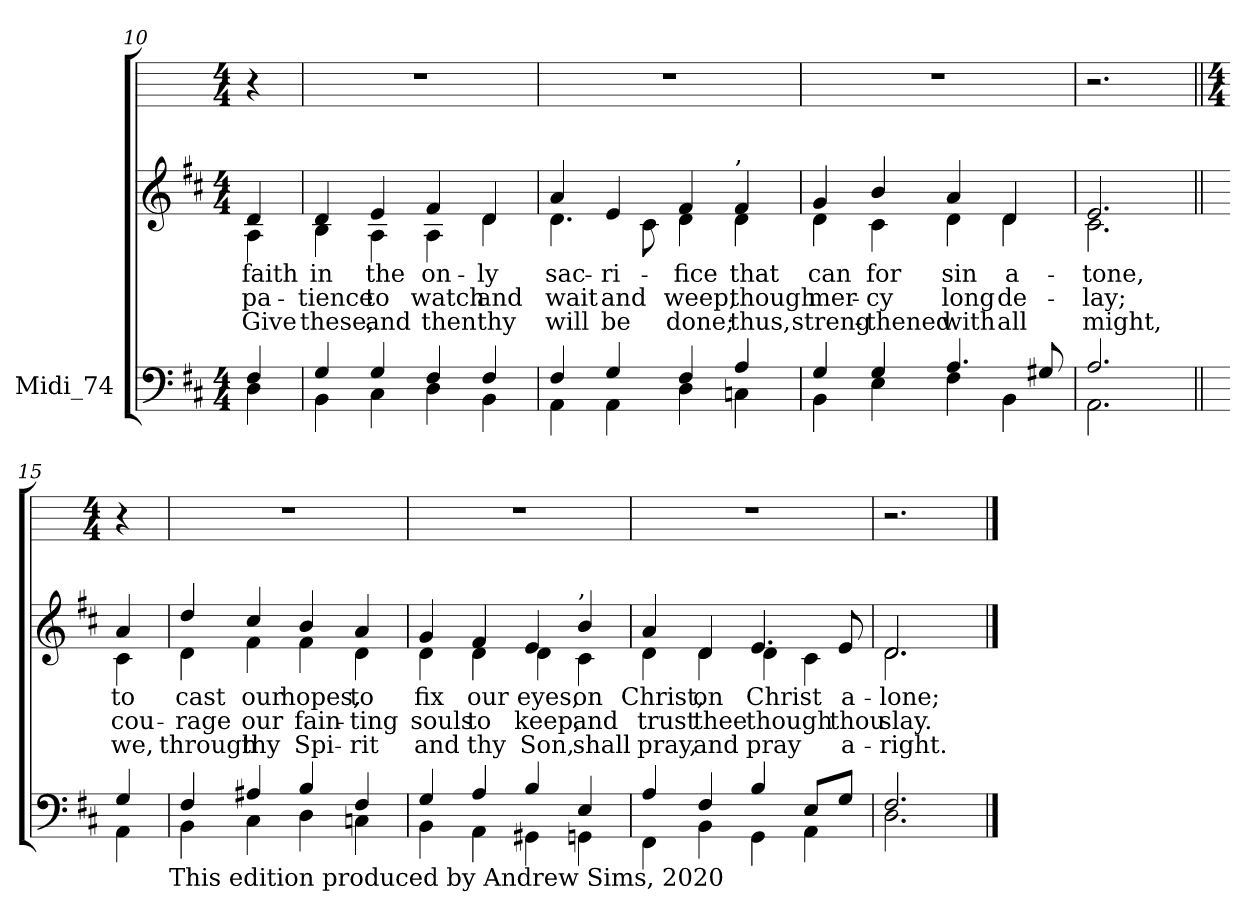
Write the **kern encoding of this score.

**kern	**kern	**text	**text	**text	**kern
*part3	*part2	*part2	*part2	*part2	*part1
*staff3	*staff2	*staff2	*staff2	*staff2	*staff1
*I"Midi_74	*	*	*	*	*
!!LO:LB:g=z
*clefF4	*clefG2	*	*	*	*
*k[f#c#]	*k[f#c#]	*	*	*	*
*D:	*D:	*	*	*	*
*M4/4	*M4/4	*	*	*	*M4/4
=10	=10	=10	=10	=10	=10
*^	*	*	*	*	*
!	!	!	!LO:LY:b	!LO:LY:b	!LO:LY:b	!
*	*	*^	*	*	*	*
4F#/	4D\	4d/	4A\	faith	pa-	-Give	4r
=11	=11	=11	=11	=11	=11	=11	=11
!	!	!	!	!LO:LY:b	!LO:LY:b	!LO:LY:b	!
4G/	4BB\	4d/	4B\	in	tience	these,	1r
!	!	!	!	!LO:LY:b	!LO:LY:b	!LO:LY:b	!
4G/	4C#\	4e/	4A\	the	to	and	.
!	!	!	!	!LO:LY:b	!LO:LY:b	!LO:LY:b	!
4F#/	4D\	4f#/	4A\	on-	-watch	then	.
!	!	!	!	!LO:LY:b	!LO:LY:b	!LO:LY:b	!
4F#/	4BB\	4d/	4d\	ly	and	thy	.
=12	=12	=12	=12	=12	=12	=12	=12
!	!	!	!	!LO:LY:b	!LO:LY:b	!LO:LY:b	!
4F#/	4AA\	4a/	4.d\	sac-	-wait	will	1r
!	!	!	!	!LO:LY:b	!LO:LY:b	!LO:LY:b	!
4G/	4AA\	4e/	.	ri-	-and	be	.
.	.	.	8c#\	.	.	.	.
!	!	!	!	!LO:LY:b	!LO:LY:b	!LO:LY:b	!
4F#/	4D\	4f#/	4d\	fice	weep,	done;	.
!	!	!LO:TX:a:t=,	!	!	!	!	!
!	!	!	!	!LO:LY:b	!LO:LY:b	!LO:LY:b	!
4A/	4Cn\	4f#/	4d\	that	though	thus,	.
=13	=13	=13	=13	=13	=13	=13	=13
!	!	!	!	!LO:LY:b	!LO:LY:b	!LO:LY:b	!
4G/	4BB\	4g/	4d\	can	mer-	-streng-	1r
!	!	!	!	!LO:LY:b	!LO:LY:b	!LO:LY:b	!
4G/	4E\	4b/	4c#\	-for	cy	thened	.
!	!	!	!	!LO:LY:b	!LO:LY:b	!LO:LY:b	!
4.A/	4F#\	4a/	4d\	sin	long	with	.
!	!	!	!	!LO:LY:b	!LO:LY:b	!LO:LY:b	!
.	4BB\	4d/	4d\	a-	-de-	-all	.
8G#X/	.	.	.	.	.	.	.
=14	=14	=14	=14	=14	=14	=14	=14
!	!	!	!	!LO:LY:b	!LO:LY:b	!LO:LY:b	!
2.A/	2.AA\	2.e/	2.c#\	tone,	lay;	might,	2.r
!!LO:LB:g=z
=15||	=15||	=15||	=15||	=15||	=15||	=15||	=15||
*	*	*	*	*	*	*	*M4/4
!	!	!	!	!LO:LY:b	!LO:LY:b	!LO:LY:b	!
4G/	4AA\	4a/	4c#\	to	cou-	-we,	4r
!	!LO:TX:b:t=This edition produced by Andrew Sims, 2020	!	!	!	!	!	!
=16	=16	=16	=16	=16	=16	=16	=16
!	!	!	!	!LO:LY:b	!LO:LY:b	!LO:LY:b	!
4F#/	4BB\	4dd/	4d\	cast	rage	through	1r
!	!	!	!	!LO:LY:b	!LO:LY:b	!LO:LY:b	!
4A#X/	4C#\	4cc#/	4f#\	our	our	thy	.
!	!	!	!	!LO:LY:b	!LO:LY:b	!LO:LY:b	!
4B/	4D\	4b/	4f#\	hopes,	fain-	-Spi-	.
!	!	!	!	!LO:LY:b	!LO:LY:b	!LO:LY:b	!
4F#/	4Cn\	4a/	4d\	-to	ting	rit	.
=17	=17	=17	=17	=17	=17	=17	=17
!	!	!	!	!LO:LY:b	!LO:LY:b	!LO:LY:b	!
4G/	4BB\	4g/	4d\	fix	souls	and	1r
!	!	!	!	!LO:LY:b	!LO:LY:b	!LO:LY:b	!
4A/	4AA\	4f#/	4d\	our	to	thy	.
!	!	!	!	!LO:LY:b	!LO:LY:b	!LO:LY:b	!
4B/	4GG#X\	4e/	4d\	eyes,	keep,	Son,	.
!	!	!LO:TX:a:t=,	!	!	!	!	!
!	!	!	!	!LO:LY:b	!LO:LY:b	!LO:LY:b	!
4E/	4GGn\	4b/	4c#\	on	and	shall	.
=18	=18	=18	=18	=18	=18	=18	=18
!	!	!	!	!LO:LY:b	!LO:LY:b	!LO:LY:b	!
4A/	4FF#\	4a/	4d\	Christ,	trust	pray,	1r
!	!	!	!	!LO:LY:b	!LO:LY:b	!LO:LY:b	!
4F#/	4BB\	4d/	4d\	on	thee	and	.
!	!	!	!	!LO:LY:b	!LO:LY:b	!LO:LY:b	!
4B/	4GG\	4.e/	4d\	Christ	though	pray	.
8E/L	4AA\	.	4c#\	.	.	.	.
!	!	!	!	!LO:LY:b	!LO:LY:b	!LO:LY:b	!
8G/J	.	8e/	.	a-	-thou	a-	.
=19	=19	=19	=19	=19	=19	=19	=19
!	!	!	!	!LO:LY:b	!LO:LY:b	!LO:LY:b	!
2.F#/	2.D\	2.d/	2.d\	-lone;	slay.	right.	2.r
*v	*v	*	*	*	*	*	*
*	*v	*v	*	*	*	*
==	==	==	==	==	==
*-	*-	*-	*-	*-	*-
